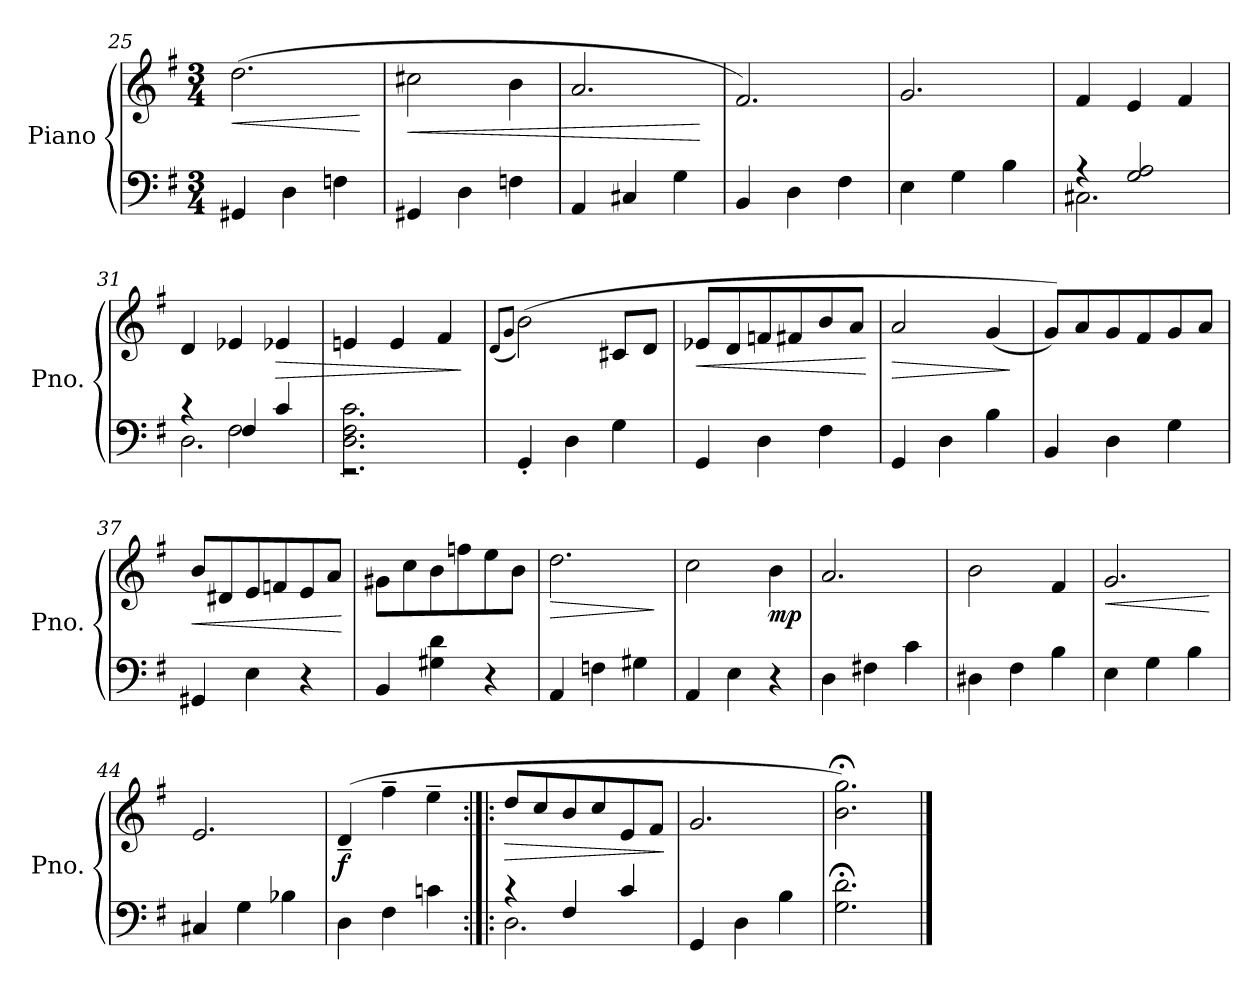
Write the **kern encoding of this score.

**kern	**kern	**dynam
*part1	*part1	*part1
*staff2	*staff1	*staff1/2
*I"Piano	*	*
*I'Pno.	*	*
*clefF4	*clefG2	*
*k[f#]	*k[f#]	*
*M3/4	*M3/4	*
=25	=25	=25
!	!	!LO:HP:b
4GG#X/	(2.dd\	<
4D\	.	.
4Fn\	.	.
.	.	[
=26	=26	=26
!	!	!LO:HP:b
4GG#X/	2cc#X\	<
4D\	.	.
4Fn\	4b\	.
=27	=27	=27
4AA/	2.a/	.
4C#X/	.	.
4G\	.	.
.	.	[
!!LO:LB:g=z
=28	=28	=28
4BB/	2.f#/)	.
4D\	.	.
4F#\	.	.
=29	=29	=29
4E\	2.g/	.
4G\	.	.
4B\	.	.
=30	=30	=30
*^	*	*
4r	2.C#X\	4f#/	.
2G/ 2A/	.	4e/	.
.	.	4f#/	.
=31	=31	=31	=31
*	*^	*	*
4r	2.D\	4ryy	4d/	.
*	*	*	*MM80	*
!	!	!	!	!LO:DY:b
2F#\	.	4F#/	4e-X/	other-dynamics
!	!	!	!	!LO:HP:b
.	.	4c/	4e-X/	>
*	*v	*v	*	*
=32	=32	=32	=32
2.D\ 2.F#\ 2.c\	2.r	4en/	.
.	.	4e/	.
.	.	4f#/	.
*v	*v	*	*
.	.	]
=33	=33	=33
*	*MM95	*
.	(8qd/L	.
.	8qg/J	.
!	!	!LO:DY:b
!	!	!LO:DY:n=1:b
4GG'/	(2b\)	p other-dynamics
4D\	.	.
*	*MM110	*
!	!	!LO:DY:n=2:b
4G\	8c#X/L	other-dynamics
.	8d/J	.
=34	=34	=34
!	!	!LO:HP:b
4GG/	8e-X/L	<
.	8d/	.
4D\	8fn/	.
.	8f#X/	.
4F#i\	8b/	.
.	8a/J	.
.	.	[
=35	=35	=35
!	!	!LO:HP:b
4GG/	2a/	>
4D\	.	.
4B\	(4g/	.
.	.	]
!!LO:LB:g=z
=36	=36	=36
4BB/	8g/L))	.
.	8a/	.
4D\	8g/	.
.	8f#/	.
4G\	8g/	.
.	8a/J	.
=37	=37	=37
!	!	!LO:HP:b
4GG#X/	8b/L	<
.	8d#X/	.
4E\	8e/	.
.	8fn/	.
4r	8e/	.
.	8a/J	.
.	.	[
=38	=38	=38
4BB/	8g#X\L	.
.	8cc\	.
4G#X\ 4d\	8b\	.
.	8ffn\	.
4r	8ee\	.
.	8b\J	.
=39	=39	=39
!	!	!LO:HP:b
4AA/	2.dd\	>
4Fn\	.	.
4G#X\	.	.
.	.	]
=40	=40	=40
4AA/	2cc\	.
4E\	.	.
!	!	!LO:DY:b
4r	4b\	mp
=41	=41	=41
4D\	2.a/	.
4F#X\	.	.
4c\	.	.
=42	=42	=42
4D#X\	2b\	.
4F#\	.	.
4B\	4f#/	.
=43	=43	=43
!	!	!LO:HP:b
4E\	2.g/	<
4G\	.	.
4B\	.	.
.	.	[
!!LO:PB:g=z
=44	=44	=44
4C#X/	2.e/	.
4G\	.	.
4B-X\	.	.
=45	=45	=45
!	!	!LO:DY:b
4D\	(4d~/	f
4F#\	4ff#~\	.
4cn\	4ee~\	.
=46:|!|:	=46:|!|:	=46:|!|:
*	*MM85	*
*^	*	*
!	!	!	!LO:HP:b
!	!	!	!LO:DY:n=1:b
4r	2.D\	8dd/L	> other-dynamics
.	.	8cc/	.
4F#/	.	8b/	.
.	.	8cc/	.
4c/	.	8e/	.
.	.	8f#/J	.
*v	*v	*	*
.	.	]
=47	=47	=47
4GG/	2.g/	.
4D\	.	.
4B\	.	.
=48	=48	=48
2.G\;< 2.d\;<	2.b\;< 2.gg\;<)	.
==	==	==
*-	*-	*-
